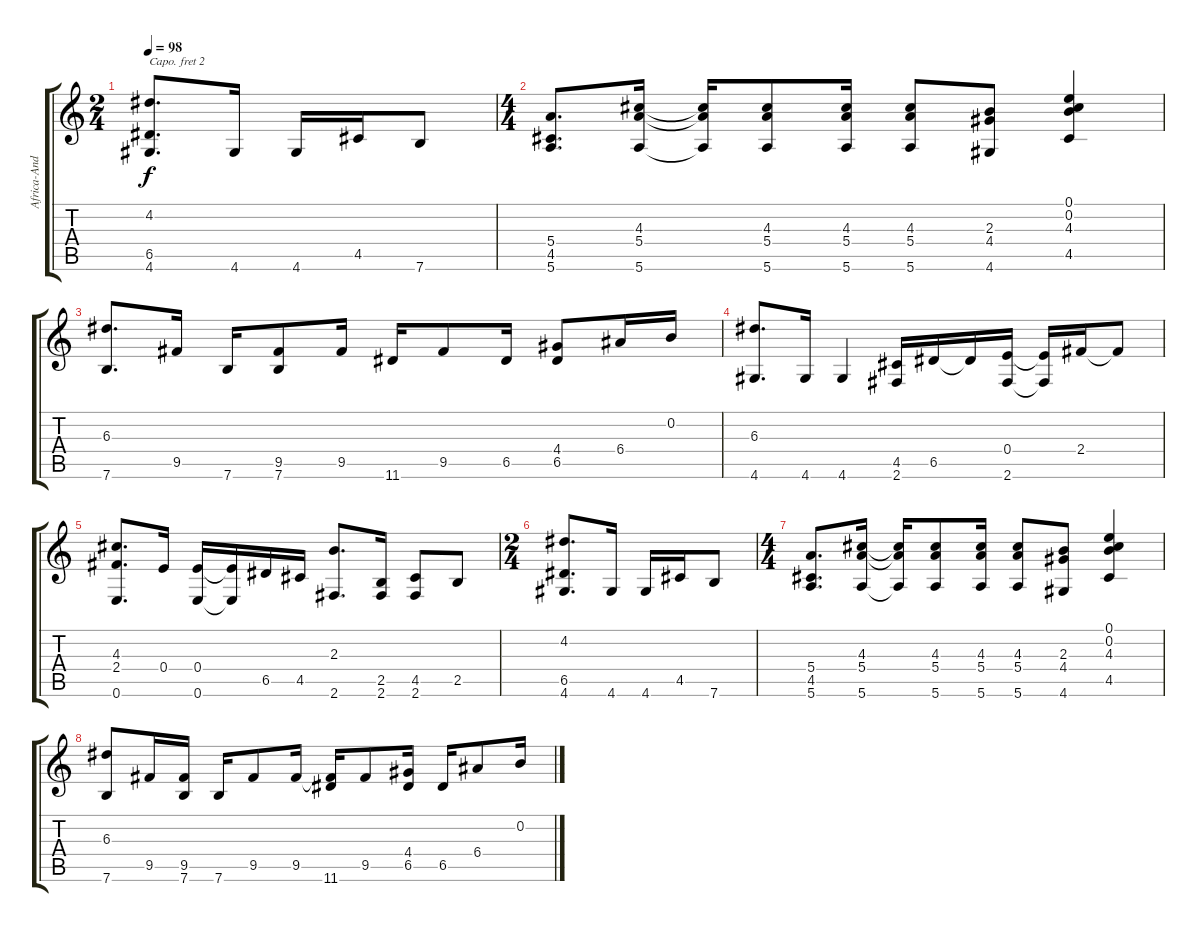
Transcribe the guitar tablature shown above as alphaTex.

\track ("Africa-Andy Mckee" "Africa-And") {instrument acousticguitarsteel}
\staff {score tabs}
\capo 2
\tuning (D4 A3 G3 D3 G2 D2) {hide}
\ts (2 4)
\tempo 98
\clef g2
\ks c
(4.2 6.5 4.6).8{d dy f} 4.6.16 4.6.16 4.5.16 7.6.8 |
\ts (4 4)
(5.4 4.5 5.6).8{d} (4.3 5.4 5.6).16 (4.3{t} 5.4{t} 5.6{t}).16 (4.3 5.4 5.6).8 (4.3 5.4 5.6).16 (4.3 5.4 5.6).8 (2.3 4.4 4.6).8 (0.1 0.2 4.3 4.5).4 |
(6.3 7.6).8{d} 9.5.16 7.6.16 (9.5 7.6).8 9.5.16 11.6.16 9.5.8 6.5.16 (4.4 6.5).8 6.4.16 0.2.16 |
(6.3 4.6).8{d} 4.6.16 4.6.4 (4.5 2.6).16 6.5.16 6.5{t}.16 (0.4 2.6).16 (0.4{t} 2.6{t}).16 2.4.16 2.4{t}.8 |
(4.3 2.4 0.6).8{d} 0.4.16 (0.4 0.6).16 (0.4{t} 0.6{t}).16 6.5.16 4.5.16 (2.3 2.6).8{d} (2.5 2.6).16 (4.5 2.6).8 2.5.8 |
\ts (2 4)
(4.2 6.5 4.6).8{d} 4.6.16 4.6.16 4.5.16 7.6.8 |
\ts (4 4)
(5.4 4.5 5.6).8{d} (4.3 5.4 5.6).16 (4.3{t} 5.4{t} 5.6{t}).16 (4.3 5.4 5.6).8 (4.3 5.4 5.6).16 (4.3 5.4 5.6).8 (2.3 4.4 4.6).8 (0.1 0.2 4.3 4.5).4 |
(6.3 7.6).8 9.5.16 (9.5 7.6).16 7.6.16 9.5.8 9.5.16 (9.5{t} 11.6).16 9.5.8 (4.4 6.5).16 6.5.16 6.4.8 0.2.16
